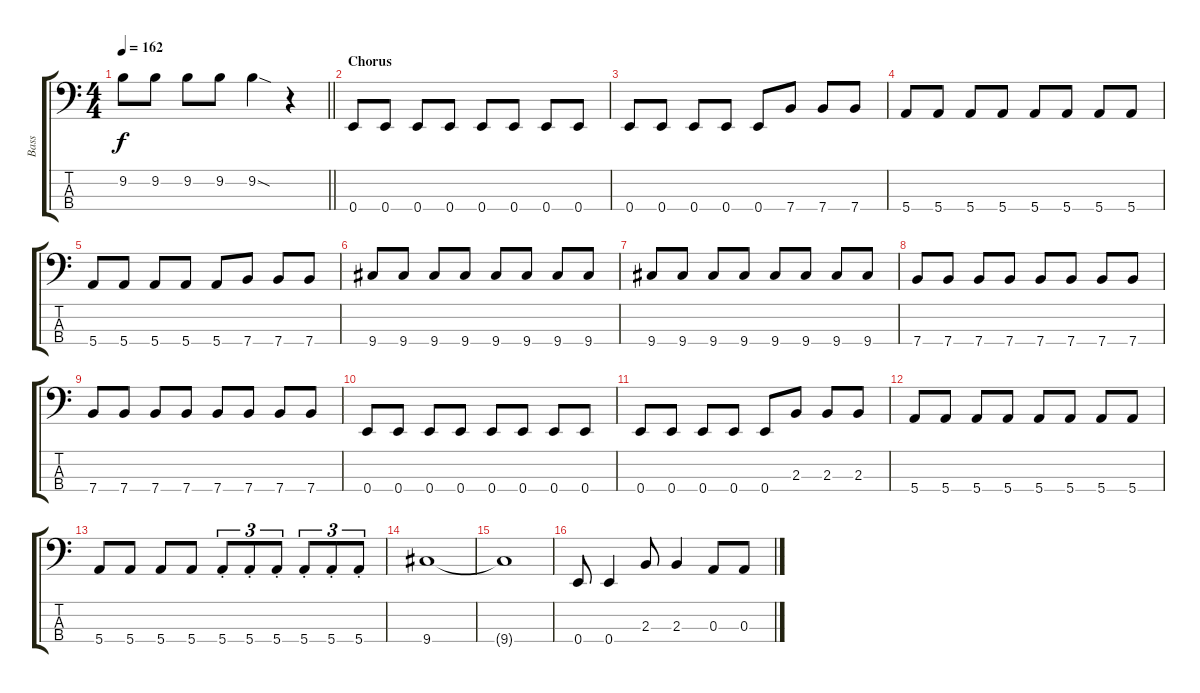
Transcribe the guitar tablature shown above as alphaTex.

\track ("Bass" "Bass") {instrument electricbassfinger}
\staff {score tabs}
\tuning (G2 D2 A1 E1) {hide}
\ts (4 4)
\tempo 162
\clef f4
\barLineRight lightlight
\ks c
9.2.8{dy f} 9.2.8 9.2.8 9.2.8 9.2{sod}.4 r.4 |
\section ("" "Chorus")
0.4.8 0.4.8 0.4.8 0.4.8 0.4.8 0.4.8 0.4.8 0.4.8 |
0.4.8 0.4.8 0.4.8 0.4.8 0.4.8 7.4.8 7.4.8 7.4.8 |
5.4.8 5.4.8 5.4.8 5.4.8 5.4.8 5.4.8 5.4.8 5.4.8 |
5.4.8 5.4.8 5.4.8 5.4.8 5.4.8 7.4.8 7.4.8 7.4.8 |
9.4.8 9.4.8 9.4.8 9.4.8 9.4.8 9.4.8 9.4.8 9.4.8 |
9.4.8 9.4.8 9.4.8 9.4.8 9.4.8 9.4.8 9.4.8 9.4.8 |
7.4.8 7.4.8 7.4.8 7.4.8 7.4.8 7.4.8 7.4.8 7.4.8 |
7.4.8 7.4.8 7.4.8 7.4.8 7.4.8 7.4.8 7.4.8 7.4.8 |
0.4.8 0.4.8 0.4.8 0.4.8 0.4.8 0.4.8 0.4.8 0.4.8 |
0.4.8 0.4.8 0.4.8 0.4.8 0.4.8 2.3.8 2.3.8 2.3.8 |
5.4.8 5.4.8 5.4.8 5.4.8 5.4.8 5.4.8 5.4.8 5.4.8 |
5.4.8 5.4.8 5.4.8 5.4.8 5.4{st}.8{tu (3 2)} 5.4{st}.8{tu (3 2)} 5.4{st}.8{tu (3 2)} 5.4{st}.8{tu (3 2)} 5.4{st}.8{tu (3 2)} 5.4{st}.8{tu (3 2)} |
9.4.1 |
9.4{t}.1 |
0.4.8 0.4.4 2.3.8 2.3.4 0.3.8 0.3.8
